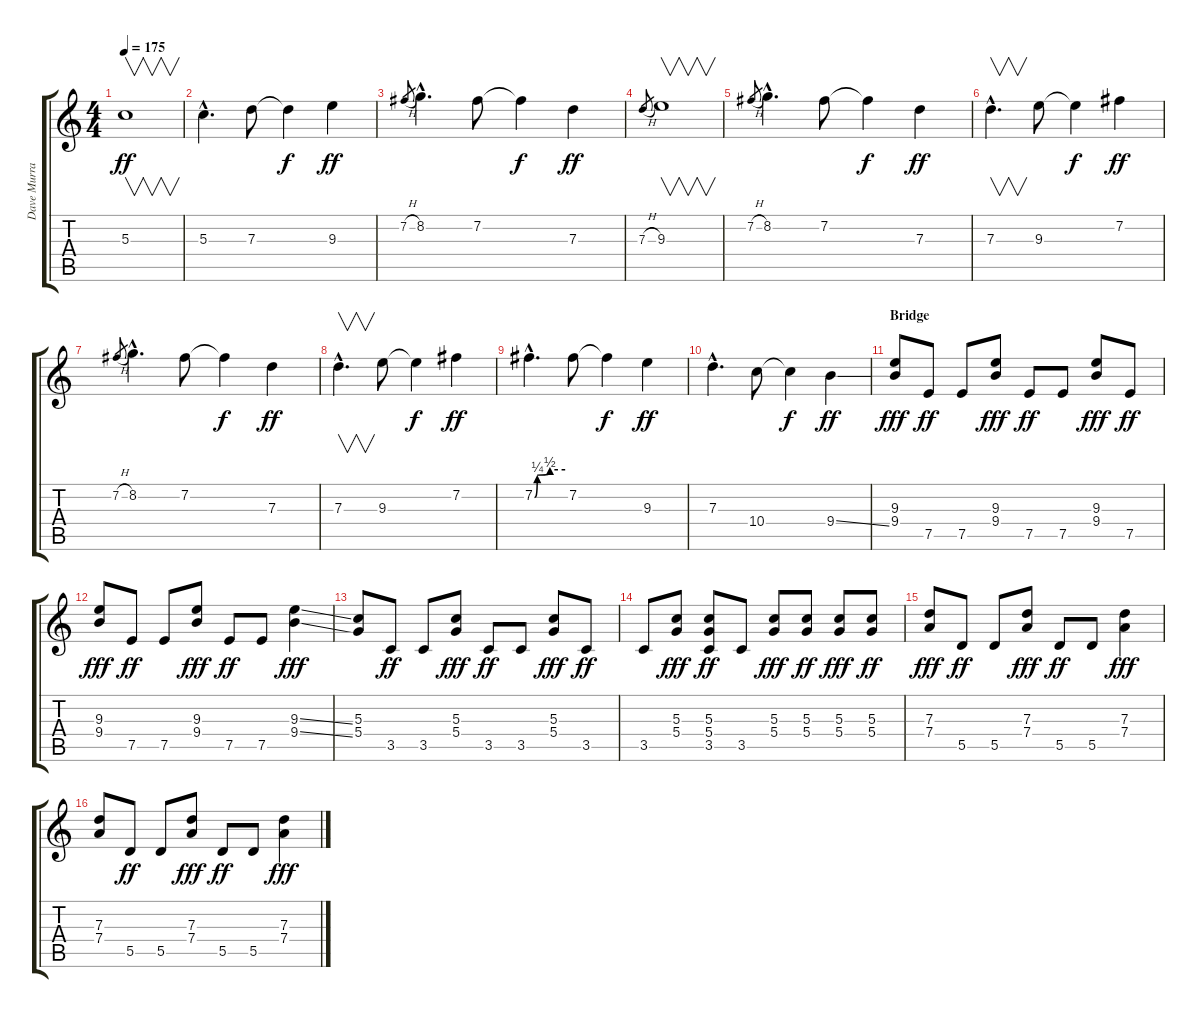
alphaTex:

\track ("Dave Murray" "Dave Murra") {instrument overdrivenguitar}
\staff {score tabs}
\tuning (E4 B3 G3 D3 A2 E2) {hide}
\ts (4 4)
\tempo 175
\clef g2
\ks c
5.3.1{v dy ff} |
5.3{hac}.4{d} 7.3.8 7.3{t}.4{dy f} 9.3.4{dy ff} |
7.2{h}.8{gr} 8.2{hac}.4{d} 7.2.8 7.2{t}.4{dy f} 7.3.4{dy ff} |
7.3{h}.8{gr} 9.3.1{v} |
7.2{h}.8{gr} 8.2{hac}.4{d} 7.2.8 7.2{t}.4{dy f} 7.3.4{dy ff} |
7.3{hac}.4{v d} 9.3.8 9.3{t}.4{dy f} 7.2.4{dy ff} |
7.2{h}.8{gr} 8.2{hac}.4{d} 7.2.8 7.2{t}.4{dy f} 7.3.4{dy ff} |
7.3{hac}.4{v d} 9.3.8 9.3{t}.4{dy f} 7.2.4{dy ff} |
7.2{be (custom 0 0 5 1 30 2 60 2) hac}.4{d} 7.2.8 7.2{t}.4{dy f} 9.3.4{dy ff} |
7.3{hac}.4{d} 10.4.8 10.4{t}.4{dy f} 9.4{ss}.4{dy ff} |
\section ("" "Bridge")
(9.3 9.4).8{dy fff} 7.5.8{dy ff} 7.5.8 (9.3 9.4).8{dy fff} 7.5.8{dy ff} 7.5.8 (9.3 9.4).8{dy fff} 7.5.8{dy ff} |
(9.3 9.4).8{dy fff} 7.5.8{dy ff} 7.5.8 (9.3 9.4).8{dy fff} 7.5.8{dy ff} 7.5.8 (9.3{ss} 9.4{ss}).4{dy fff} |
(5.3 5.4).8 3.5.8{dy ff} 3.5.8 (5.3 5.4).8{dy fff} 3.5.8{dy ff} 3.5.8 (5.3 5.4).8{dy fff} 3.5.8{dy ff} |
3.5.8 (5.3 5.4).8{dy fff} (5.3 5.4 3.5).8{dy ff} 3.5.8 (5.3 5.4).8{dy fff} (5.3 5.4).8{dy ff} (5.3 5.4).8{dy fff} (5.3 5.4).8{dy ff} |
(7.3 7.4).8{dy fff} 5.5.8{dy ff} 5.5.8 (7.3 7.4).8{dy fff} 5.5.8{dy ff} 5.5.8 (7.3 7.4).4{dy fff} |
(7.3 7.4).8 5.5.8{dy ff} 5.5.8 (7.3 7.4).8{dy fff} 5.5.8{dy ff} 5.5.8 (7.3 7.4).4{dy fff}
